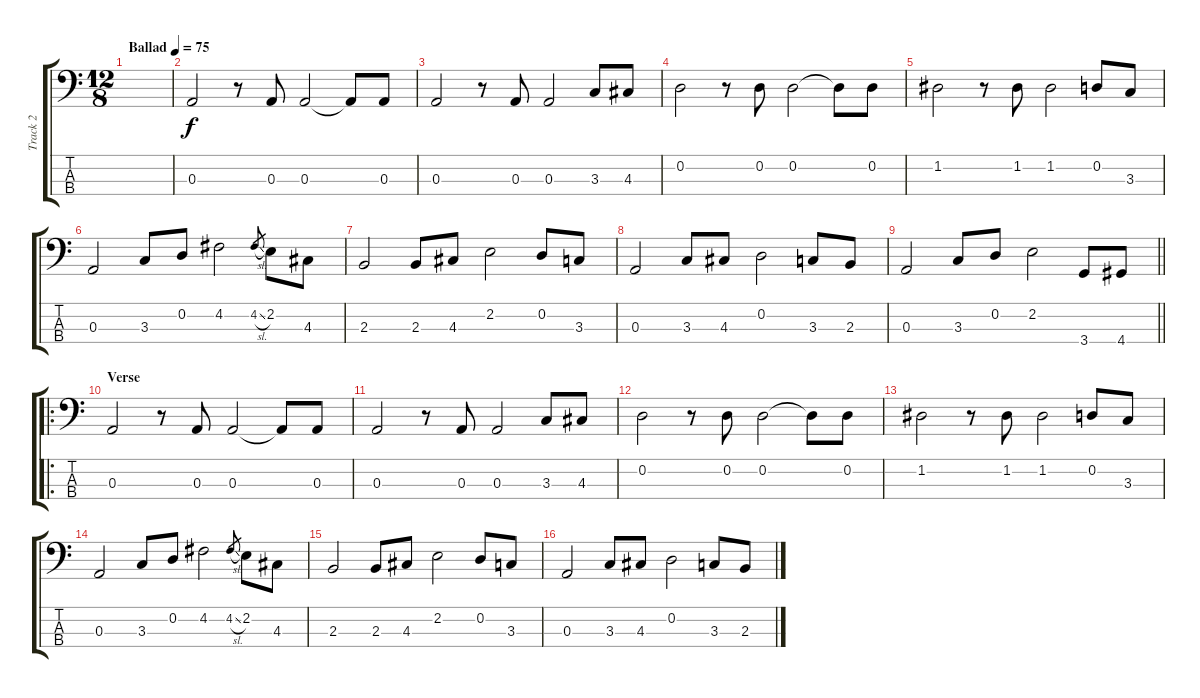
\track ("Track 2" "Track 2") {instrument electricbassfinger}
\staff {score tabs}
\tuning (G2 D2 A1 E1) {hide}
\ts (12 8)
\tempo (75 "Ballad")
\clef f4
\ks c
|
0.3.2 r.8 0.3.8 0.3.2 0.3{t}.8 0.3.8 |
0.3.2 r.8 0.3.8 0.3.2 3.3.8 4.3.8 |
0.2.2 r.8 0.2.8 0.2.2 0.2{t}.8 0.2.8 |
1.2.2 r.8 1.2.8 1.2.2 0.2.8 3.3.8 |
0.3.2 3.3.8 0.2.8 4.2.2 4.2{sl}.8{gr} 2.2.8 4.3.8 |
2.3.2 2.3.8 4.3.8 2.2.2 0.2.8 3.3.8 |
0.3.2 3.3.8 4.3.8 0.2.2 3.3.8 2.3.8 |
\barLineRight lightlight
0.3.2 3.3.8 0.2.8 2.2.2 3.4.8 4.4.8 |
\ro
\section ("" "Verse")
0.3.2 r.8 0.3.8 0.3.2 0.3{t}.8 0.3.8 |
0.3.2 r.8 0.3.8 0.3.2 3.3.8 4.3.8 |
0.2.2 r.8 0.2.8 0.2.2 0.2{t}.8 0.2.8 |
1.2.2 r.8 1.2.8 1.2.2 0.2.8 3.3.8 |
0.3.2 3.3.8 0.2.8 4.2.2 4.2{sl}.8{gr} 2.2.8 4.3.8 |
2.3.2 2.3.8 4.3.8 2.2.2 0.2.8 3.3.8 |
0.3.2 3.3.8 4.3.8 0.2.2 3.3.8 2.3.8
